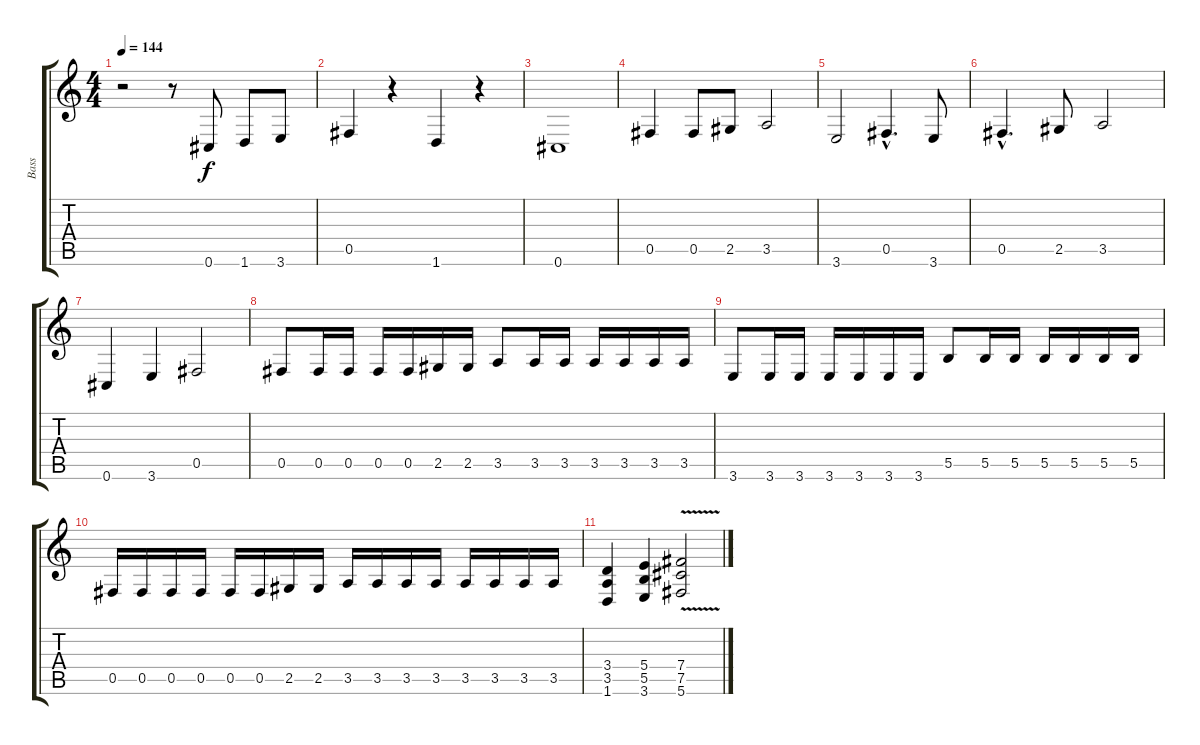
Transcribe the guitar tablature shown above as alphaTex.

\track ("Bass" "Bass") {instrument electricbasspick}
\staff {score tabs}
\tuning (Db4 Ab3 E3 B2 Gb2 Db2) {hide}
\ts (4 4)
\tempo 144
\clef g2
\ks c
r.2{dy f} r.8 0.6.8 1.6.8 3.6.8 |
0.5.4 r.4 1.6.4 r.4 |
0.6.1 |
0.5.4 0.5.8 2.5.8 3.5.2 |
3.6.2 0.5{hac}.4{d} 3.6.8 |
0.5{hac}.4{d} 2.5.8 3.5.2 |
0.6.4 3.6.4 0.5.2 |
0.5.8 0.5.16 0.5.16 0.5.16 0.5.16 2.5.16 2.5.16 3.5.8 3.5.16 3.5.16 3.5.16 3.5.16 3.5.16 3.5.16 |
3.6.8 3.6.16 3.6.16 3.6.16 3.6.16 3.6.16 3.6.16 5.5.8 5.5.16 5.5.16 5.5.16 5.5.16 5.5.16 5.5.16 |
0.5.16 0.5.16 0.5.16 0.5.16 0.5.16 0.5.16 2.5.16 2.5.16 3.5.16 3.5.16 3.5.16 3.5.16 3.5.16 3.5.16 3.5.16 3.5.16 |
(3.4 3.5 1.6).4 (5.4 5.5 3.6).4 (7.4{v} 7.5{v} 5.6{v}).2
